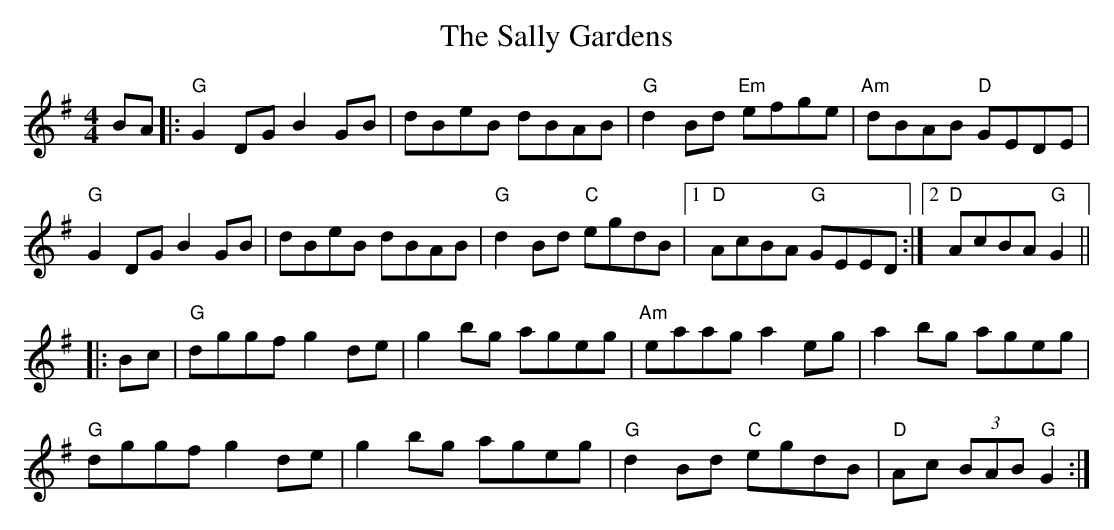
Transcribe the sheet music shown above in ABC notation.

X:1
T: The Sally Gardens
M: 4/4
L: 1/8
K: Gmaj
BA|:"G"G2DG B2GB|dBeB dBAB|"G"d2Bd "Em"efge|"Am"dBAB "D"GEDE|
"G"G2DG B2GB|dBeB dBAB|"G"d2Bd "C"egdB|1 "D"AcBA "G"GEED:|2 "D"AcBA "G"G2||
|:Bc|"G"dggf g2de|g2bg ageg|"Am"eaag a2eg|a2bg ageg|
"G"dggf g2de|g2bg ageg|"G"d2Bd "C"egdB|"D"Ac (3BAB "G"G2:|
